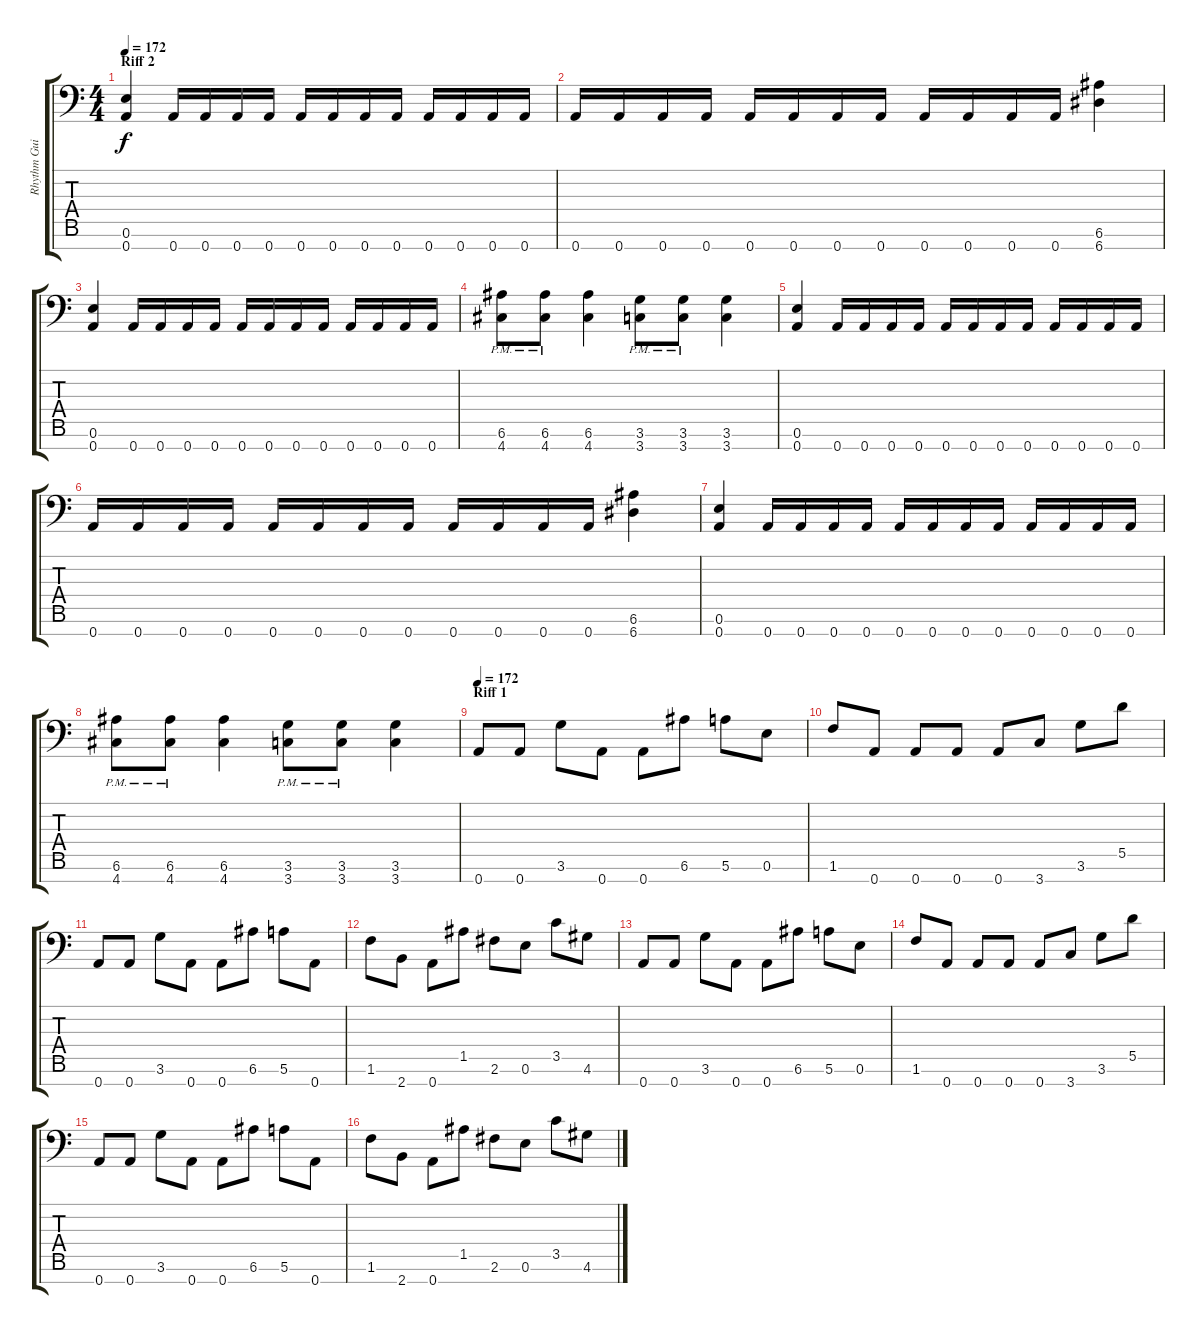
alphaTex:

\track ("Rhythm Guitar R" "Rhythm Gui") {instrument distortionguitar}
\staff {score tabs}
\tuning (E4 B3 G3 D3 A2 E2 A1) {hide}
\ts (4 4)
\section ("" "Riff 2")
\tempo 172
\clef f4
\ks c
(0.6 0.7).4{dy f} 0.7.16 0.7.16 0.7.16 0.7.16 0.7.16 0.7.16 0.7.16 0.7.16 0.7.16 0.7.16 0.7.16 0.7.16 |
0.7.16 0.7.16 0.7.16 0.7.16 0.7.16 0.7.16 0.7.16 0.7.16 0.7.16 0.7.16 0.7.16 0.7.16 (6.6 6.7).4 |
(0.6 0.7).4 0.7.16 0.7.16 0.7.16 0.7.16 0.7.16 0.7.16 0.7.16 0.7.16 0.7.16 0.7.16 0.7.16 0.7.16 |
(6.6{pm} 4.7{pm}).8 (6.6{pm} 4.7{pm}).8 (6.6 4.7).4 (3.6{pm} 3.7{pm}).8 (3.6{pm} 3.7{pm}).8 (3.6 3.7).4 |
(0.6 0.7).4 0.7.16 0.7.16 0.7.16 0.7.16 0.7.16 0.7.16 0.7.16 0.7.16 0.7.16 0.7.16 0.7.16 0.7.16 |
0.7.16 0.7.16 0.7.16 0.7.16 0.7.16 0.7.16 0.7.16 0.7.16 0.7.16 0.7.16 0.7.16 0.7.16 (6.6 6.7).4 |
(0.6 0.7).4 0.7.16 0.7.16 0.7.16 0.7.16 0.7.16 0.7.16 0.7.16 0.7.16 0.7.16 0.7.16 0.7.16 0.7.16 |
(6.6{pm} 4.7{pm}).8 (6.6{pm} 4.7{pm}).8 (6.6 4.7).4 (3.6{pm} 3.7{pm}).8 (3.6{pm} 3.7{pm}).8 (3.6 3.7).4 |
\section ("" "Riff 1")
\tempo 172
0.7.8 0.7.8 3.6.8 0.7.8 0.7.8 6.6.8 5.6.8 0.6.8 |
1.6.8 0.7.8 0.7.8 0.7.8 0.7.8 3.7.8 3.6.8 5.5.8 |
0.7.8 0.7.8 3.6.8 0.7.8 0.7.8 6.6.8 5.6.8 0.7.8 |
1.6.8 2.7.8 0.7.8 1.5.8 2.6.8 0.6.8 3.5.8 4.6.8 |
0.7.8 0.7.8 3.6.8 0.7.8 0.7.8 6.6.8 5.6.8 0.6.8 |
1.6.8 0.7.8 0.7.8 0.7.8 0.7.8 3.7.8 3.6.8 5.5.8 |
0.7.8 0.7.8 3.6.8 0.7.8 0.7.8 6.6.8 5.6.8 0.7.8 |
1.6.8 2.7.8 0.7.8 1.5.8 2.6.8 0.6.8 3.5.8 4.6.8
